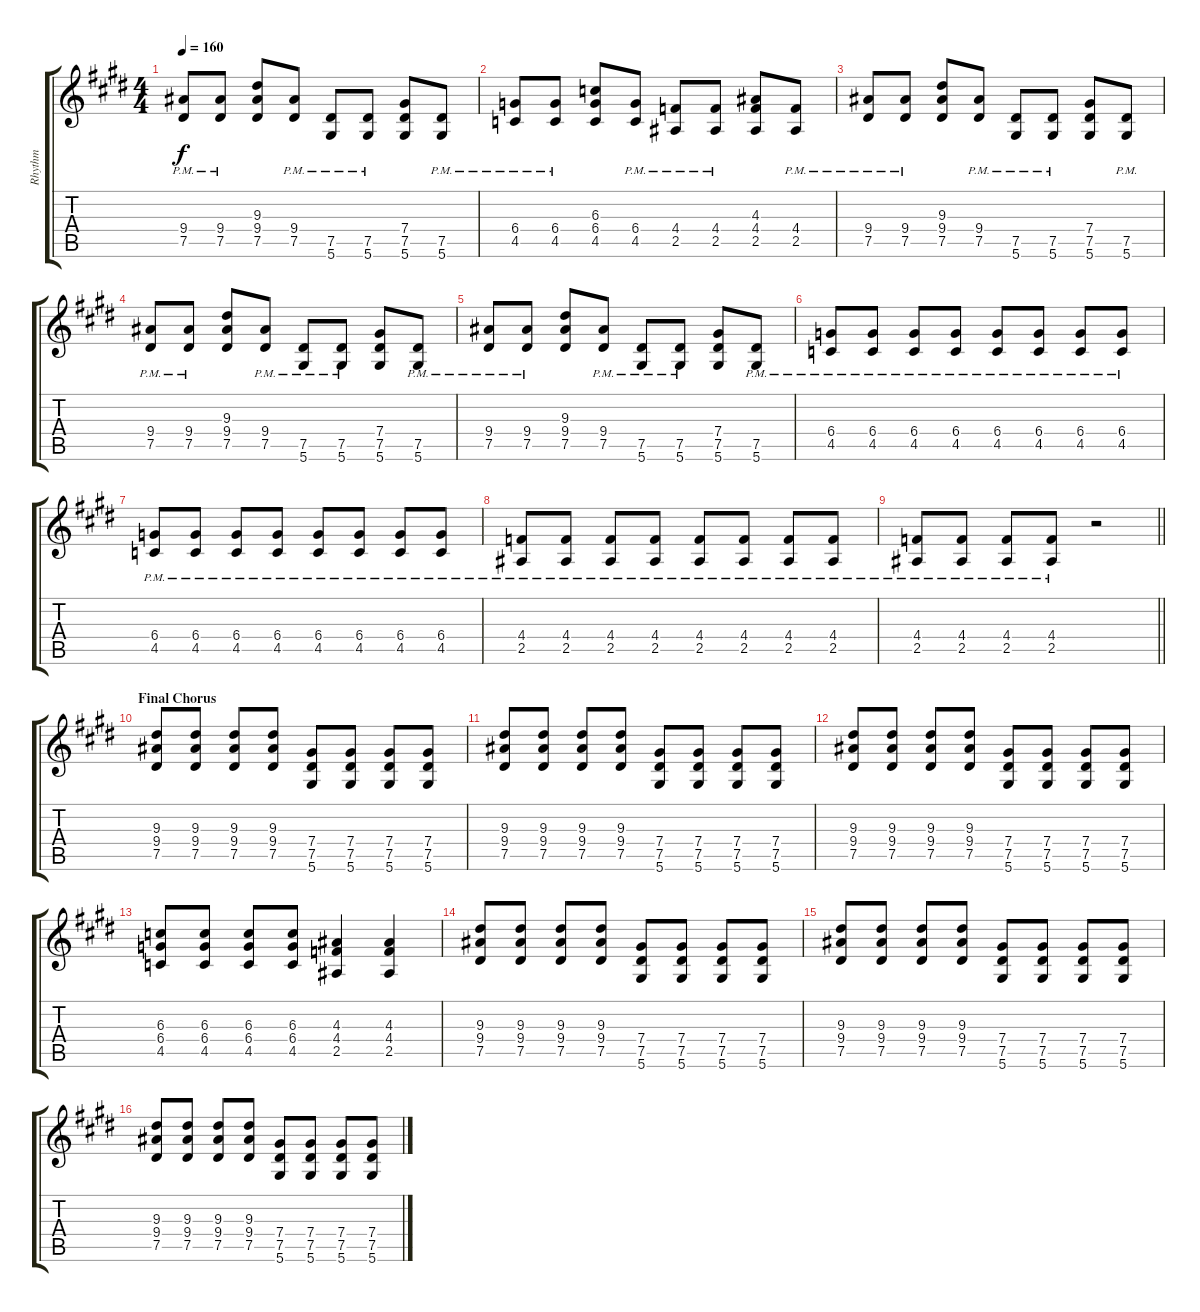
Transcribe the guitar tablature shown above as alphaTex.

\track ("Rhythm" "Rhythm") {instrument distortionguitar}
\staff {score tabs}
\tuning (Eb4 Bb3 Gb3 Db3 Ab2 Eb2) {hide}
\ts (4 4)
\tempo 160
\clef g2
\ks e
(9.4{pm} 7.5{pm}).8{dy f} (9.4{pm} 7.5{pm}).8 (9.3 9.4 7.5).8 (9.4{pm} 7.5{pm}).8 (7.5{pm} 5.6{pm}).8 (7.5{pm} 5.6{pm}).8 (7.4 7.5 5.6).8 (7.5{pm} 5.6{pm}).8 |
(6.4{pm} 4.5{pm}).8 (6.4{pm} 4.5{pm}).8 (6.3 6.4 4.5).8 (6.4{pm} 4.5{pm}).8 (4.4{pm} 2.5{pm}).8 (4.4{pm} 2.5{pm}).8 (4.3 4.4 2.5).8 (4.4{pm} 2.5{pm}).8 |
(9.4{pm} 7.5{pm}).8 (9.4{pm} 7.5{pm}).8 (9.3 9.4 7.5).8 (9.4{pm} 7.5{pm}).8 (7.5{pm} 5.6{pm}).8 (7.5{pm} 5.6{pm}).8 (7.4 7.5 5.6).8 (7.5{pm} 5.6{pm}).8 |
(9.4{pm} 7.5{pm}).8 (9.4{pm} 7.5{pm}).8 (9.3 9.4 7.5).8 (9.4{pm} 7.5{pm}).8 (7.5{pm} 5.6{pm}).8 (7.5{pm} 5.6{pm}).8 (7.4 7.5 5.6).8 (7.5{pm} 5.6{pm}).8 |
(9.4{pm} 7.5{pm}).8 (9.4{pm} 7.5{pm}).8 (9.3 9.4 7.5).8 (9.4{pm} 7.5{pm}).8 (7.5{pm} 5.6{pm}).8 (7.5{pm} 5.6{pm}).8 (7.4 7.5 5.6).8 (7.5{pm} 5.6{pm}).8 |
(6.4{pm} 4.5{pm}).8 (6.4{pm} 4.5{pm}).8 (6.4{pm} 4.5{pm}).8 (6.4{pm} 4.5{pm}).8 (6.4{pm} 4.5{pm}).8 (6.4{pm} 4.5{pm}).8 (6.4{pm} 4.5{pm}).8 (6.4{pm} 4.5{pm}).8 |
(6.4{pm} 4.5{pm}).8 (6.4{pm} 4.5{pm}).8 (6.4{pm} 4.5{pm}).8 (6.4{pm} 4.5{pm}).8 (6.4{pm} 4.5{pm}).8 (6.4{pm} 4.5{pm}).8 (6.4{pm} 4.5{pm}).8 (6.4{pm} 4.5{pm}).8 |
(4.4{pm} 2.5{pm}).8 (4.4{pm} 2.5{pm}).8 (4.4{pm} 2.5{pm}).8 (4.4{pm} 2.5{pm}).8 (4.4{pm} 2.5{pm}).8 (4.4{pm} 2.5{pm}).8 (4.4{pm} 2.5{pm}).8 (4.4{pm} 2.5{pm}).8 |
\barLineRight lightlight
(4.4{pm} 2.5{pm}).8 (4.4{pm} 2.5{pm}).8 (4.4{pm} 2.5{pm}).8 (4.4{pm} 2.5{pm}).8 r.2 |
\section ("" "Final Chorus")
(9.3 9.4 7.5).8 (9.3 9.4 7.5).8 (9.3 9.4 7.5).8 (9.3 9.4 7.5).8 (7.4 7.5 5.6).8 (7.4 7.5 5.6).8 (7.4 7.5 5.6).8 (7.4 7.5 5.6).8 |
(9.3 9.4 7.5).8 (9.3 9.4 7.5).8 (9.3 9.4 7.5).8 (9.3 9.4 7.5).8 (7.4 7.5 5.6).8 (7.4 7.5 5.6).8 (7.4 7.5 5.6).8 (7.4 7.5 5.6).8 |
(9.3 9.4 7.5).8 (9.3 9.4 7.5).8 (9.3 9.4 7.5).8 (9.3 9.4 7.5).8 (7.4 7.5 5.6).8 (7.4 7.5 5.6).8 (7.4 7.5 5.6).8 (7.4 7.5 5.6).8 |
(6.3 6.4 4.5).8 (6.3 6.4 4.5).8 (6.3 6.4 4.5).8 (6.3 6.4 4.5).8 (4.3 4.4 2.5).4 (4.3 4.4 2.5).4 |
(9.3 9.4 7.5).8 (9.3 9.4 7.5).8 (9.3 9.4 7.5).8 (9.3 9.4 7.5).8 (7.4 7.5 5.6).8 (7.4 7.5 5.6).8 (7.4 7.5 5.6).8 (7.4 7.5 5.6).8 |
(9.3 9.4 7.5).8 (9.3 9.4 7.5).8 (9.3 9.4 7.5).8 (9.3 9.4 7.5).8 (7.4 7.5 5.6).8 (7.4 7.5 5.6).8 (7.4 7.5 5.6).8 (7.4 7.5 5.6).8 |
(9.3 9.4 7.5).8 (9.3 9.4 7.5).8 (9.3 9.4 7.5).8 (9.3 9.4 7.5).8 (7.4 7.5 5.6).8 (7.4 7.5 5.6).8 (7.4 7.5 5.6).8 (7.4 7.5 5.6).8
